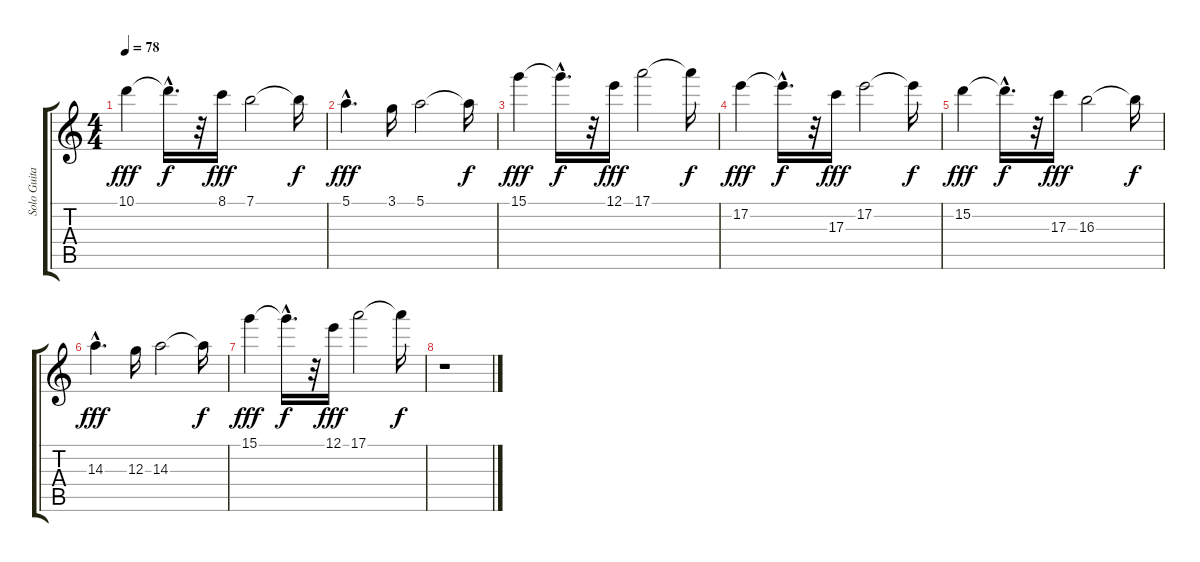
\track ("Solo Guitar" "Solo Guita") {instrument distortionguitar}
\staff {score tabs}
\tuning (E4 B3 G3 D3 A2 E2) {hide}
\ts (4 4)
\tempo 78
\clef g2
\ks c
10.1.4{dy fff} 10.1{hac t}.16{d dy f} r.32 8.1.16{dy fff} 7.1.2 7.1{t}.16{dy f} |
5.1{hac}.4{d dy fff} 3.1.16 5.1.2 5.1{t}.16{dy f} |
15.1.4{dy fff} 15.1{hac t}.16{d dy f} r.32 12.1.16{dy fff} 17.1.2 17.1{t}.16{dy f} |
17.2.4{dy fff} 17.2{hac t}.16{d dy f} r.32 17.3.16{dy fff} 17.2.2 17.2{t}.16{dy f} |
15.2.4{dy fff} 15.2{hac t}.16{d dy f} r.32 17.3.16{dy fff} 16.3.2 16.3{t}.16{dy f} |
14.3{hac}.4{d dy fff} 12.3.16 14.3.2 14.3{t}.16{dy f} |
15.1.4{dy fff} 15.1{hac t}.16{d dy f} r.32 12.1.16{dy fff} 17.1.2 17.1{t}.16{dy f} |
r.1
